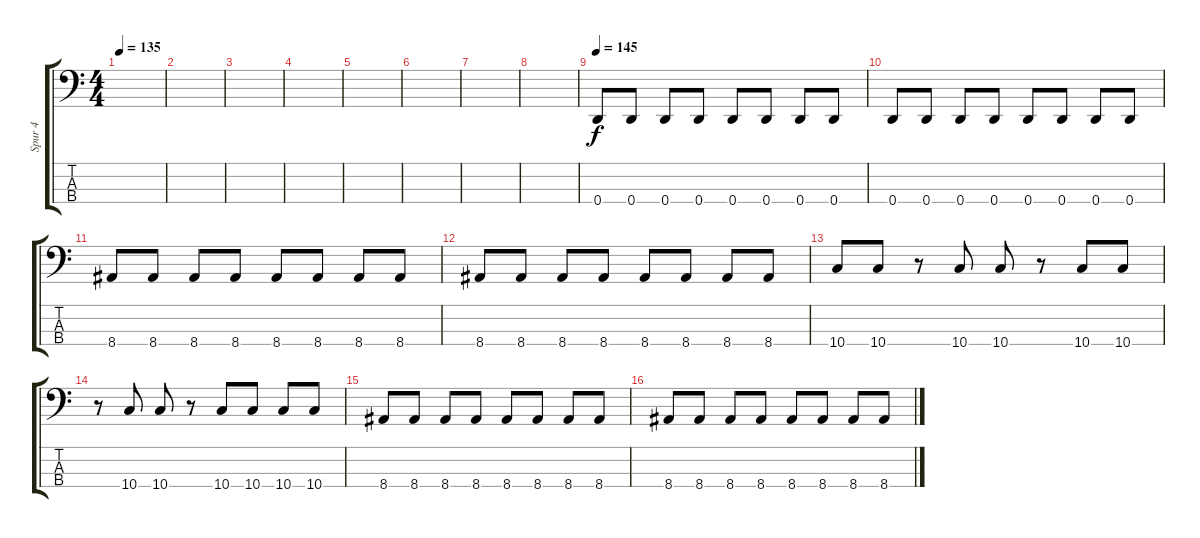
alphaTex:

\track ("Spur 4" "Spur 4") {instrument electricbassfinger}
\staff {score tabs}
\tuning (G2 D2 A1 D1) {hide}
\ts (4 4)
\tempo 135
\clef f4
\ks c
|
|
|
|
|
|
|
|
\tempo 145
0.4.8 0.4.8 0.4.8 0.4.8 0.4.8 0.4.8 0.4.8 0.4.8 |
0.4.8 0.4.8 0.4.8 0.4.8 0.4.8 0.4.8 0.4.8 0.4.8 |
8.4.8 8.4.8 8.4.8 8.4.8 8.4.8 8.4.8 8.4.8 8.4.8 |
8.4.8 8.4.8 8.4.8 8.4.8 8.4.8 8.4.8 8.4.8 8.4.8 |
10.4.8 10.4.8 r.8 10.4.8 10.4.8 r.8 10.4.8 10.4.8 |
r.8 10.4.8 10.4.8 r.8 10.4.8 10.4.8 10.4.8 10.4.8 |
8.4.8 8.4.8 8.4.8 8.4.8 8.4.8 8.4.8 8.4.8 8.4.8 |
8.4.8 8.4.8 8.4.8 8.4.8 8.4.8 8.4.8 8.4.8 8.4.8
